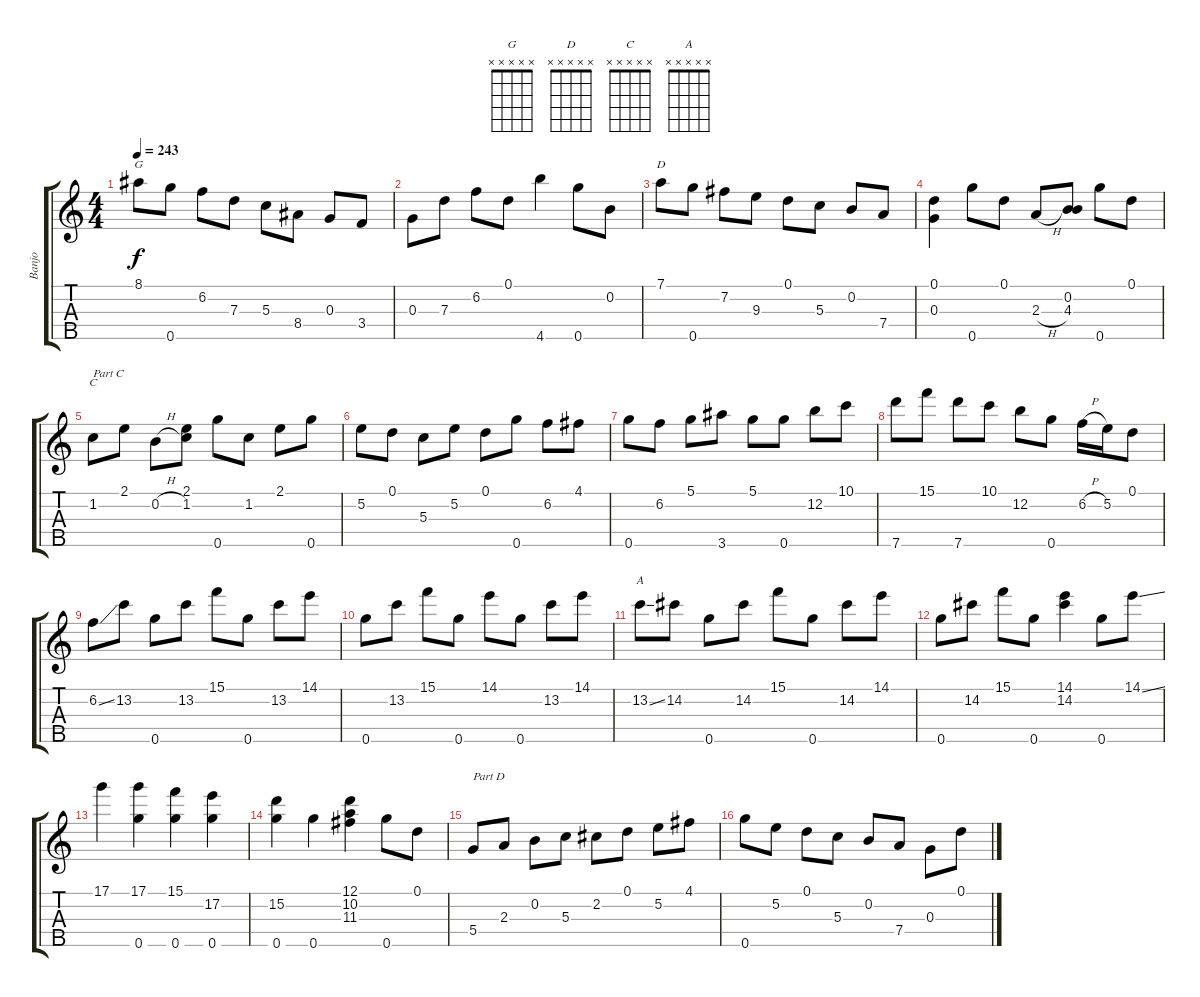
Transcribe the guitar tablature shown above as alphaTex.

\track ("Banjo" "Banjo") {instrument banjo}
\staff {score tabs}
\tuning (D4 B3 G3 D3 G4) {hide}
\displaytranspose 12
\chord ("G" x x x x x) {firstfret 0}
\chord ("D" x x x x x) {firstfret 0}
\chord ("C" x x x x x) {firstfret 0}
\chord ("A" x x x x x) {firstfret 0}
\ts (4 4)
\tempo 243
\clef g2
\ks c
8.1.8{ch "G" dy f} 0.5.8 6.2.8 7.3.8 5.3.8 8.4.8 0.3.8 3.4.8 |
0.3.8 7.3.8 6.2.8 0.1.8 4.5.4 0.5.8 0.2.8 |
7.1.8{ch "D"} 0.5.8 7.2.8 9.3.8 0.1.8 5.3.8 0.2.8 7.4.8 |
(0.1 0.3).4 0.5.8 0.1.8 2.3{h}.8 (0.2 4.3).8 0.5.8 0.1.8 |
1.2.8{ch "C" txt "Part C"} 2.1.8 0.2{h}.8 (2.1 1.2).8 0.5.8 1.2.8 2.1.8 0.5.8 |
5.2.8 0.1.8 5.3.8 5.2.8 0.1.8 0.5.8 6.2.8 4.1.8 |
0.5.8 6.2.8 5.1.8 3.5.8 5.1.8 0.5.8 12.2.8 10.1.8 |
7.5.8 15.1.8 7.5.8 10.1.8 12.2.8 0.5.8 6.2{h}.16 5.2.16 0.1.8 |
6.2{ss}.8 13.2.8 0.5.8 13.2.8 15.1.8 0.5.8 13.2.8 14.1.8 |
0.5.8 13.2.8 15.1.8 0.5.8 14.1.8 0.5.8 13.2.8 14.1.8 |
13.2{ss}.8{ch "A"} 14.2.8 0.5.8 14.2.8 15.1.8 0.5.8 14.2.8 14.1.8 |
0.5.8 14.2.8 15.1.8 0.5.8 (14.1 14.2).4 0.5.8 14.1{ss}.8 |
17.1.4 (17.1 0.5).4 (15.1 0.5).4 (17.2 0.5).4 |
(15.2 0.5).4 0.5.4 (12.1 10.2 11.3).4 0.5.8 0.1.8 |
5.4.8{txt "Part D"} 2.3.8 0.2.8 5.3.8 2.2.8 0.1.8 5.2.8 4.1.8 |
0.5.8 5.2.8 0.1.8 5.3.8 0.2.8 7.4.8 0.3.8 0.1.8
